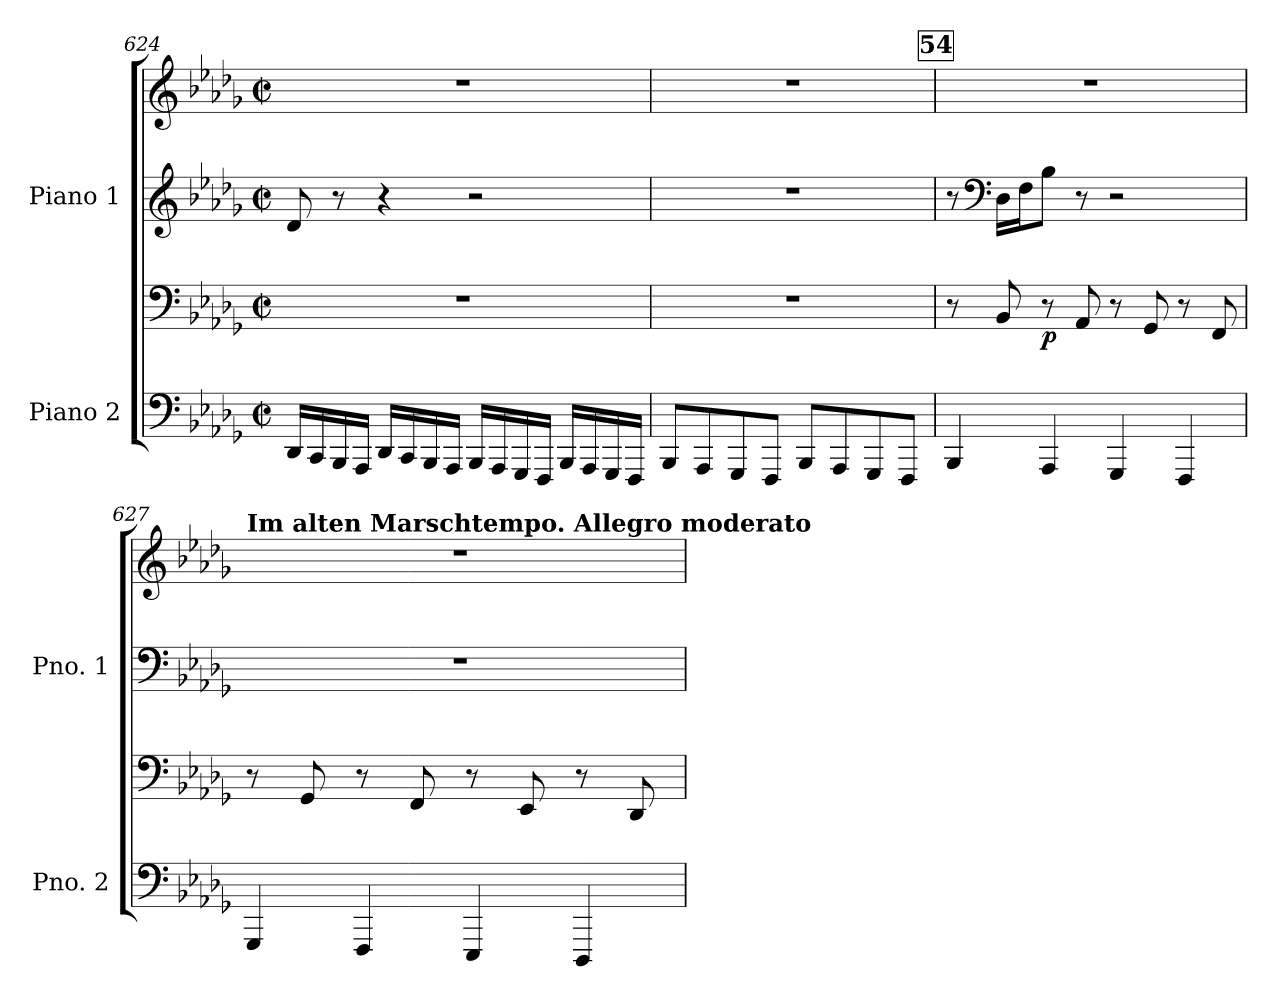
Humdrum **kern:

**kern	**kern	**dynam	**kern	**kern
*part2	*part2	*part2	*part1	*part1
*staff4	*staff3	*staff3/4	*staff2	*staff1
*I"Piano 2	*	*	*I"Piano 1	*
*I'Pno. 2	*	*	*I'Pno. 1	*
!!LO:LB:g=z
*clefF4	*clefF4	*	*clefG2	*clefG2
*k[b-e-a-d-g-]	*k[b-e-a-d-g-]	*	*k[b-e-a-d-g-]	*k[b-e-a-d-g-]
*M2/2	*M2/2	*	*M2/2	*M2/2
*met(c|)	*met(c|)	*	*met(c|)	*met(c|)
=624	=624	=624	=624	=624
16DD-/LL	1r	.	8d-/	1r
16CC/	.	.	.	.
16BBB-/	.	.	8r	.
16AAA-/JJ	.	.	.	.
16DD-/LL	.	.	4r	.
16CC/	.	.	.	.
16BBB-/	.	.	.	.
16AAA-/JJ	.	.	.	.
16BBB-/LL	.	.	2r	.
16AAA-/	.	.	.	.
16GGG-/	.	.	.	.
16FFF/JJ	.	.	.	.
16BBB-/LL	.	.	.	.
16AAA-/	.	.	.	.
16GGG-/	.	.	.	.
16FFF/JJ	.	.	.	.
=625	=625	=625	=625	=625
8BBB-/L	1r	.	1r	1r
8AAA-/	.	.	.	.
8GGG-/	.	.	.	.
8FFF/J	.	.	.	.
8BBB-/L	.	.	.	.
8AAA-/	.	.	.	.
8GGG-/	.	.	.	.
8FFF/J	.	.	.	.
!!LO:PB:g=z
!!LO:REH:place=s1:a:B:fs=14:t=54
=626	=626	=626	=626	=626
4BBB-/	8r	.	8r	1r
*	*	*	*clefF4	*
.	8BB-/	.	16D-\LL	.
.	.	.	16F\J	.
!	!	!LO:DY:b	!	!
4AAA-/	8r	p	8B-\J	.
.	8AA-/	.	8r	.
4GGG-/	8r	.	2r	.
.	8GG-/	.	.	.
4FFF/	8r	.	.	.
.	8FF/	.	.	.
=627	=627	=627	=627	=627
!	!	!	!	!LO:TX:a:B:t=Im alten Marschtempo. Allegro moderato
4GGG-/	8r	.	1r	1r
.	8GG-/	.	.	.
4FFF/	8r	.	.	.
.	8FF/	.	.	.
4EEE-/	8r	.	.	.
.	8EE-/	.	.	.
4DDD-/	8r	.	.	.
.	8DD-/	.	.	.
=	=	=	=	=
*-	*-	*-	*-	*-
